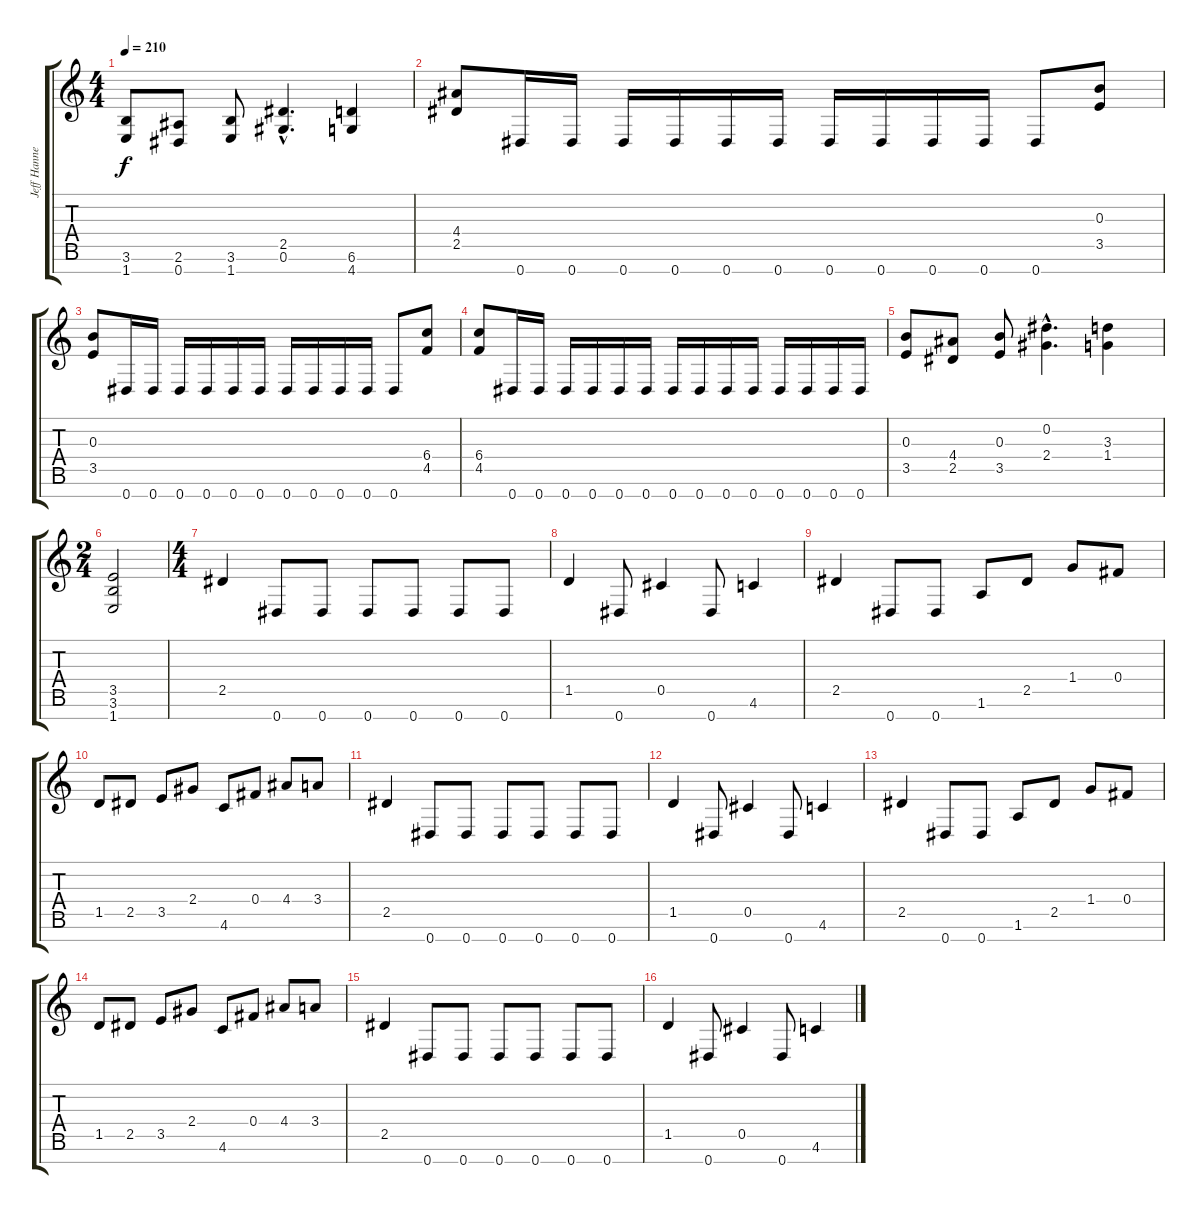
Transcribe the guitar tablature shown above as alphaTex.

\track ("Jeff Hannemann" "Jeff Hanne") {instrument overdrivenguitar}
\staff {score tabs}
\tuning (Ab4 Eb4 B3 Gb3 Db3 Ab2 Eb2) {hide}
\ts (4 4)
\tempo 210
\clef g2
\ks c
(3.6 1.7).8{dy f} (2.6 0.7).8 (3.6 1.7).8 (2.5{hac} 0.6{hac}).4{d} (6.6 4.7).4 |
(4.4 2.5).8 0.7.16 0.7.16 0.7.16 0.7.16 0.7.16 0.7.16 0.7.16 0.7.16 0.7.16 0.7.16 0.7.8 (0.3 3.5).8 |
(0.3 3.5).8 0.7.16 0.7.16 0.7.16 0.7.16 0.7.16 0.7.16 0.7.16 0.7.16 0.7.16 0.7.16 0.7.8 (6.4 4.5).8 |
(6.4 4.5).8 0.7.16 0.7.16 0.7.16 0.7.16 0.7.16 0.7.16 0.7.16 0.7.16 0.7.16 0.7.16 0.7.16 0.7.16 0.7.16 0.7.16 |
(0.3 3.5).8 (4.4 2.5).8 (0.3 3.5).8 (0.2{hac} 2.4{hac}).4{d} (3.3 1.4).4 |
\ts (2 4)
(3.5 3.6 1.7).2 |
\ts (4 4)
2.5.4 0.7.8 0.7.8 0.7.8 0.7.8 0.7.8 0.7.8 |
1.5.4 0.7.8 0.5.4 0.7.8 4.6.4 |
2.5.4 0.7.8 0.7.8 1.6.8 2.5.8 1.4.8 0.4.8 |
1.5.8 2.5.8 3.5.8 2.4.8 4.6.8 0.4.8 4.4.8 3.4.8 |
2.5.4 0.7.8 0.7.8 0.7.8 0.7.8 0.7.8 0.7.8 |
1.5.4 0.7.8 0.5.4 0.7.8 4.6.4 |
2.5.4 0.7.8 0.7.8 1.6.8 2.5.8 1.4.8 0.4.8 |
1.5.8 2.5.8 3.5.8 2.4.8 4.6.8 0.4.8 4.4.8 3.4.8 |
2.5.4 0.7.8 0.7.8 0.7.8 0.7.8 0.7.8 0.7.8 |
1.5.4 0.7.8 0.5.4 0.7.8 4.6.4
